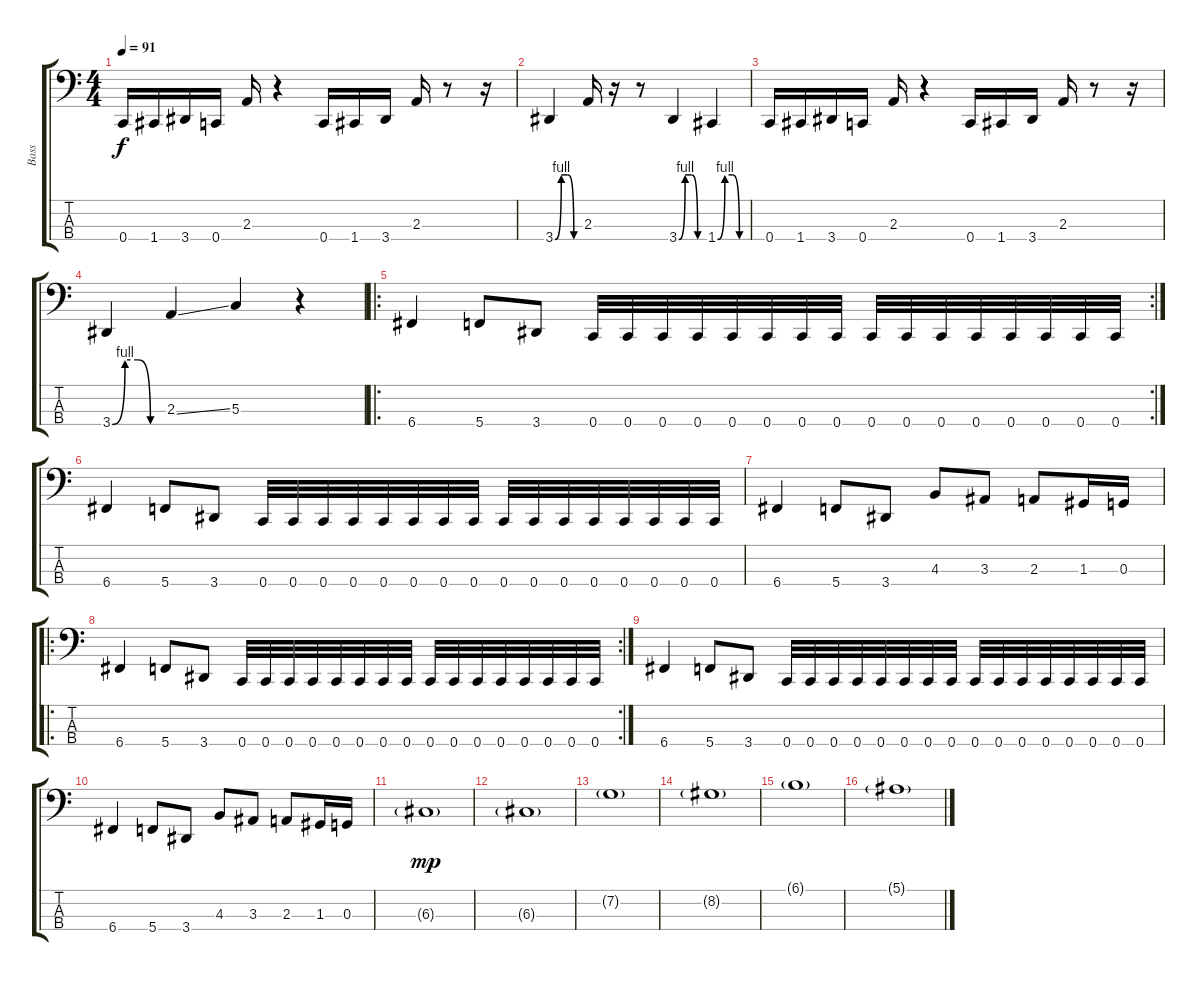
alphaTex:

\track ("Bass" "Bass") {instrument electricbasspick}
\staff {score tabs}
\tuning (F2 C2 G1 C1) {hide}
\ts (4 4)
\tempo 91
\clef f4
\ks c
0.4.16{dy f} 1.4.16 3.4.16 0.4.16 2.3.16 r.4 0.4.16 1.4.16 3.4.16 2.3.16 r.8 r.16 |
3.4{be (custom 0 0 15 4 30 4 45 0 60 0)}.4 2.3.16 r.16 r.8 3.4{be (custom 0 0 15 4 30 4 45 0 60 0)}.4 1.4{be (custom 0 0 15 4 30 4 45 0 60 0)}.4 |
0.4.16 1.4.16 3.4.16 0.4.16 2.3.16 r.4 0.4.16 1.4.16 3.4.16 2.3.16 r.8 r.16 |
3.4{be (custom 0 0 15 4 30 4 45 0 60 0)}.4 2.3{ss}.4 5.3.4 r.4 |
\ro
\rc 2
6.4.4 5.4.8 3.4.8 0.4.32 0.4.32 0.4.32 0.4.32 0.4.32 0.4.32 0.4.32 0.4.32 0.4.32 0.4.32 0.4.32 0.4.32 0.4.32 0.4.32 0.4.32 0.4.32 |
6.4.4 5.4.8 3.4.8 0.4.32 0.4.32 0.4.32 0.4.32 0.4.32 0.4.32 0.4.32 0.4.32 0.4.32 0.4.32 0.4.32 0.4.32 0.4.32 0.4.32 0.4.32 0.4.32 |
6.4.4 5.4.8 3.4.8 4.3.8 3.3.8 2.3.8 1.3.16 0.3.16 |
\ro
\rc 2
6.4.4 5.4.8 3.4.8 0.4.32 0.4.32 0.4.32 0.4.32 0.4.32 0.4.32 0.4.32 0.4.32 0.4.32 0.4.32 0.4.32 0.4.32 0.4.32 0.4.32 0.4.32 0.4.32 |
6.4.4 5.4.8 3.4.8 0.4.32 0.4.32 0.4.32 0.4.32 0.4.32 0.4.32 0.4.32 0.4.32 0.4.32 0.4.32 0.4.32 0.4.32 0.4.32 0.4.32 0.4.32 0.4.32 |
6.4.4 5.4.8 3.4.8 4.3.8 3.3.8 2.3.8 1.3.16 0.3.16 |
6.3{g}.1{dy mp} |
6.3{g}.1 |
7.2{g}.1 |
8.2{g}.1 |
6.1{g}.1 |
5.1{g}.1
